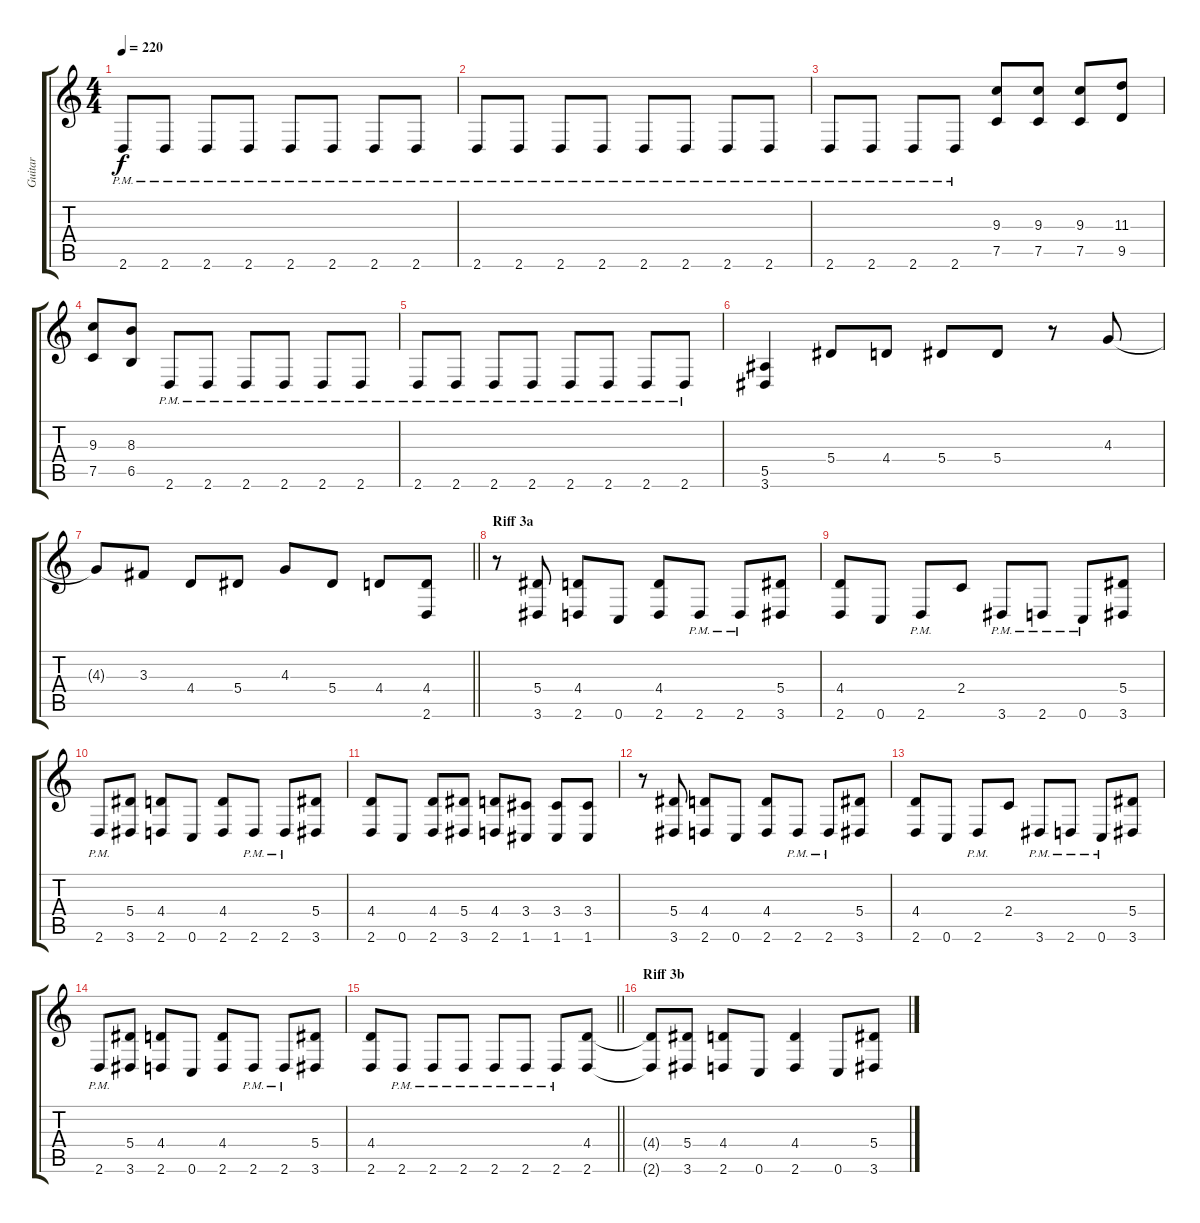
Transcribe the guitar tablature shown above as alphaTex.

\track ("Guitar" "Guitar") {instrument distortionguitar}
\staff {score tabs}
\tuning (C4 G3 Eb3 Bb2 F2 C2) {hide}
\ts (4 4)
\tempo 220
\clef g2
\ks c
2.6{pm}.8{dy f} 2.6{pm}.8 2.6{pm}.8 2.6{pm}.8 2.6{pm}.8 2.6{pm}.8 2.6{pm}.8 2.6{pm}.8 |
2.6{pm}.8 2.6{pm}.8 2.6{pm}.8 2.6{pm}.8 2.6{pm}.8 2.6{pm}.8 2.6{pm}.8 2.6{pm}.8 |
2.6{pm}.8 2.6{pm}.8 2.6{pm}.8 2.6{pm}.8 (9.3 7.5).8 (9.3 7.5).8 (9.3 7.5).8 (11.3 9.5).8 |
(9.3 7.5).8 (8.3 6.5).8 2.6{pm}.8 2.6{pm}.8 2.6{pm}.8 2.6{pm}.8 2.6{pm}.8 2.6{pm}.8 |
2.6{pm}.8 2.6{pm}.8 2.6{pm}.8 2.6{pm}.8 2.6{pm}.8 2.6{pm}.8 2.6{pm}.8 2.6{pm}.8 |
(5.5 3.6).4 5.4.8 4.4.8 5.4.8 5.4.8 r.8 4.3.8 |
\barLineRight lightlight
4.3{t}.8 3.3.8 4.4.8 5.4.8 4.3.8 5.4.8 4.4.8 (4.4 2.6).8 |
\section ("" "Riff 3a")
r.8 (5.4 3.6).8 (4.4 2.6).8 0.6.8 (4.4 2.6).8 2.6{pm}.8 2.6{pm}.8 (5.4 3.6).8 |
(4.4 2.6).8 0.6.8 2.6{pm}.8 2.4.8 3.6{pm}.8 2.6{pm}.8 0.6{pm}.8 (5.4 3.6).8 |
2.6{pm}.8 (5.4 3.6).8 (4.4 2.6).8 0.6.8 (4.4 2.6).8 2.6{pm}.8 2.6{pm}.8 (5.4 3.6).8 |
(4.4 2.6).8 0.6.8 (4.4 2.6).8 (5.4 3.6).8 (4.4 2.6).8 (3.4 1.6).8 (3.4 1.6).8 (3.4 1.6).8 |
r.8 (5.4 3.6).8 (4.4 2.6).8 0.6.8 (4.4 2.6).8 2.6{pm}.8 2.6{pm}.8 (5.4 3.6).8 |
(4.4 2.6).8 0.6.8 2.6{pm}.8 2.4.8 3.6{pm}.8 2.6{pm}.8 0.6{pm}.8 (5.4 3.6).8 |
2.6{pm}.8 (5.4 3.6).8 (4.4 2.6).8 0.6.8 (4.4 2.6).8 2.6{pm}.8 2.6{pm}.8 (5.4 3.6).8 |
\barLineRight lightlight
(4.4 2.6).8 2.6{pm}.8 2.6{pm}.8 2.6{pm}.8 2.6{pm}.8 2.6{pm}.8 2.6{pm}.8 (4.4 2.6).8 |
\section ("" "Riff 3b")
(4.4{t} 2.6{t}).8 (5.4 3.6).8 (4.4 2.6).8 0.6.8 (4.4 2.6).4 0.6.8 (5.4 3.6).8
